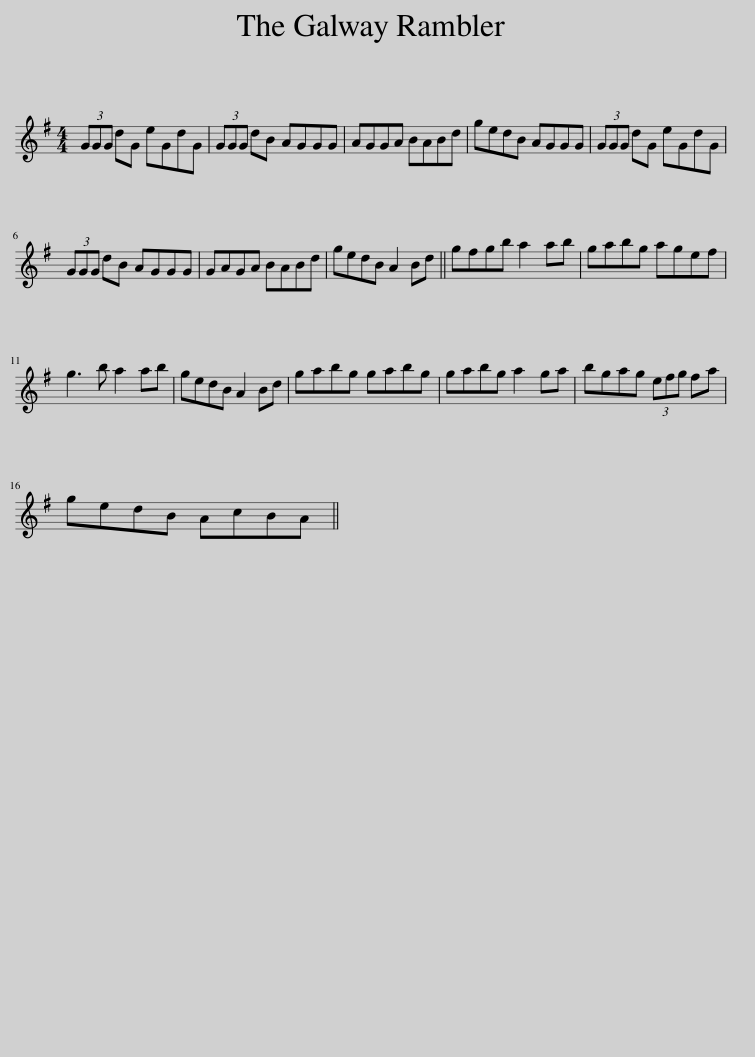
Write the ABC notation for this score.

X:1
L:1/8
M:4/4
I:linebreak $
K:G
V:1 treble
V:1
 (3GGG dG eGdG | (3GGG dB AGGG | AGGA BABd | gedB AGGG | (3GGG dG eGdG |$ %5
 (3GGG dB AGGG | GAGA BABd | gedB A2 Bd || gfgb a2 ab | gabg agef |$ %10
 g3 b a2 ab | gedB A2 Bd | gabg gabg | gabg a2 ga | bgag (3efg fa |$ %15
 gedB AcBA || %16
